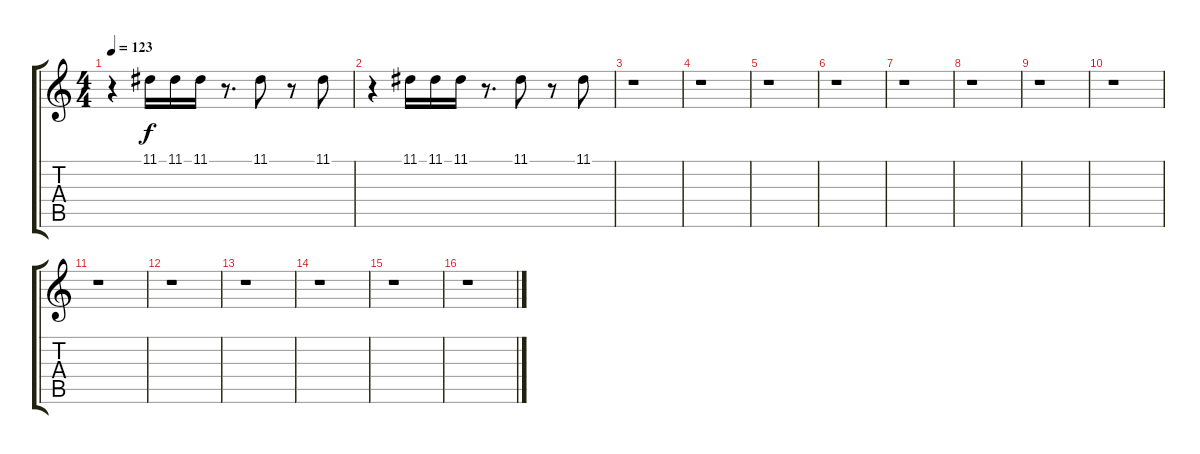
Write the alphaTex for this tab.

\track "" {instrument trumpet}
\staff {score tabs}
\tuning (E4 B3 G3 D3 A2 E2) {hide}
\ts (4 4)
\tempo 123
\clef g2
\ks c
r.4{dy f} 11.1.16{volume 16 instrument flute} 11.1.16 11.1.16 r.8{d} 11.1.8 r.8 11.1.8 |
r.4 11.1.16{volume 16 instrument flute} 11.1.16 11.1.16 r.8{d} 11.1.8 r.8 11.1.8 |
r.1 |
r.1 |
r.1 |
r.1 |
r.1 |
r.1 |
r.1 |
r.1 |
r.1 |
r.1 |
r.1 |
r.1 |
r.1 |
r.1
